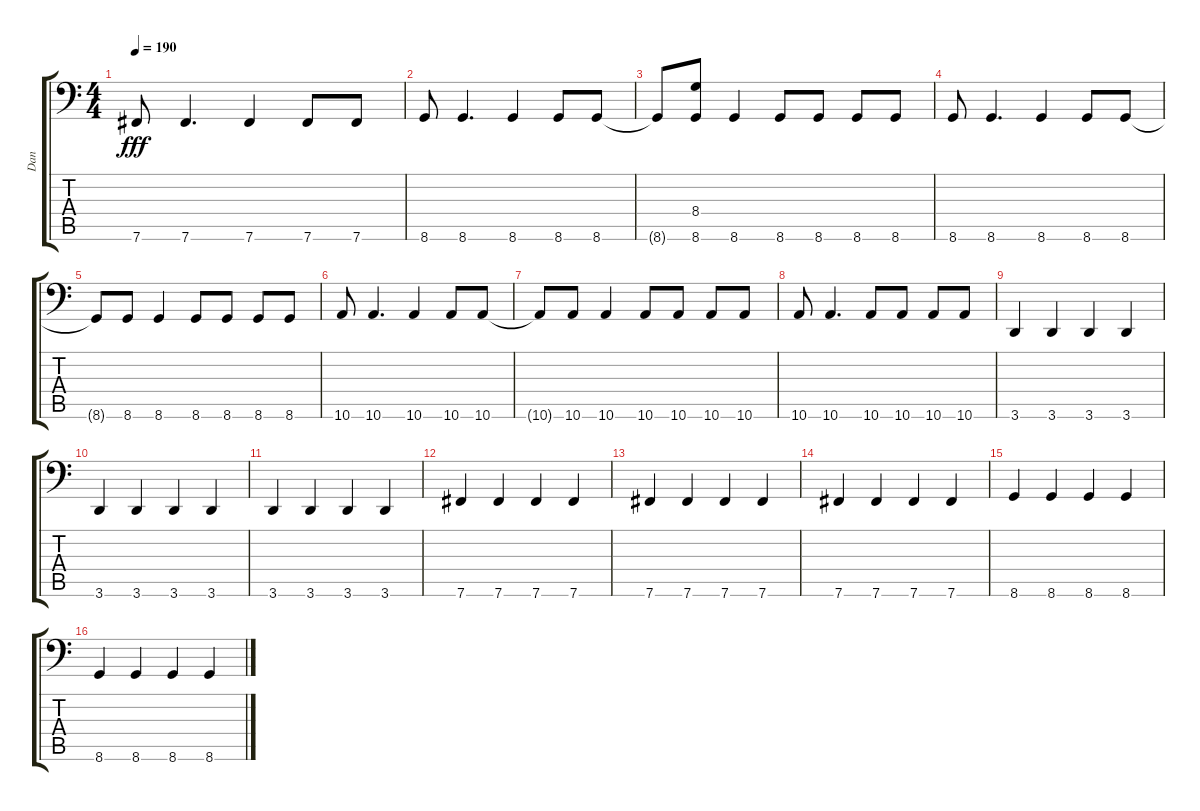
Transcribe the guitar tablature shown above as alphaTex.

\track ("Dan" "Dan") {instrument electricbassfinger}
\staff {score tabs}
\tuning (Db3 Ab2 E2 B1 Gb1 B0) {hide}
\ts (4 4)
\tempo 190
\clef f4
\ks c
7.6.8{dy fff} 7.6.4{d} 7.6.4 7.6.8 7.6.8 |
8.6.8 8.6.4{d} 8.6.4 8.6.8 8.6.8 |
8.6{t}.8 (8.4 8.6).8 8.6.4 8.6.8 8.6.8 8.6.8 8.6.8 |
8.6.8 8.6.4{d} 8.6.4 8.6.8 8.6.8 |
8.6{t}.8 8.6.8 8.6.4 8.6.8 8.6.8 8.6.8 8.6.8 |
10.6.8 10.6.4{d} 10.6.4 10.6.8 10.6.8 |
10.6{t}.8 10.6.8 10.6.4 10.6.8 10.6.8 10.6.8 10.6.8 |
10.6.8 10.6.4{d} 10.6.8 10.6.8 10.6.8 10.6.8 |
3.6.4 3.6.4 3.6.4 3.6.4 |
3.6.4 3.6.4 3.6.4 3.6.4 |
3.6.4 3.6.4 3.6.4 3.6.4 |
7.6.4 7.6.4 7.6.4 7.6.4 |
7.6.4 7.6.4 7.6.4 7.6.4 |
7.6.4 7.6.4 7.6.4 7.6.4 |
8.6.4 8.6.4 8.6.4 8.6.4 |
8.6.4 8.6.4 8.6.4 8.6.4
